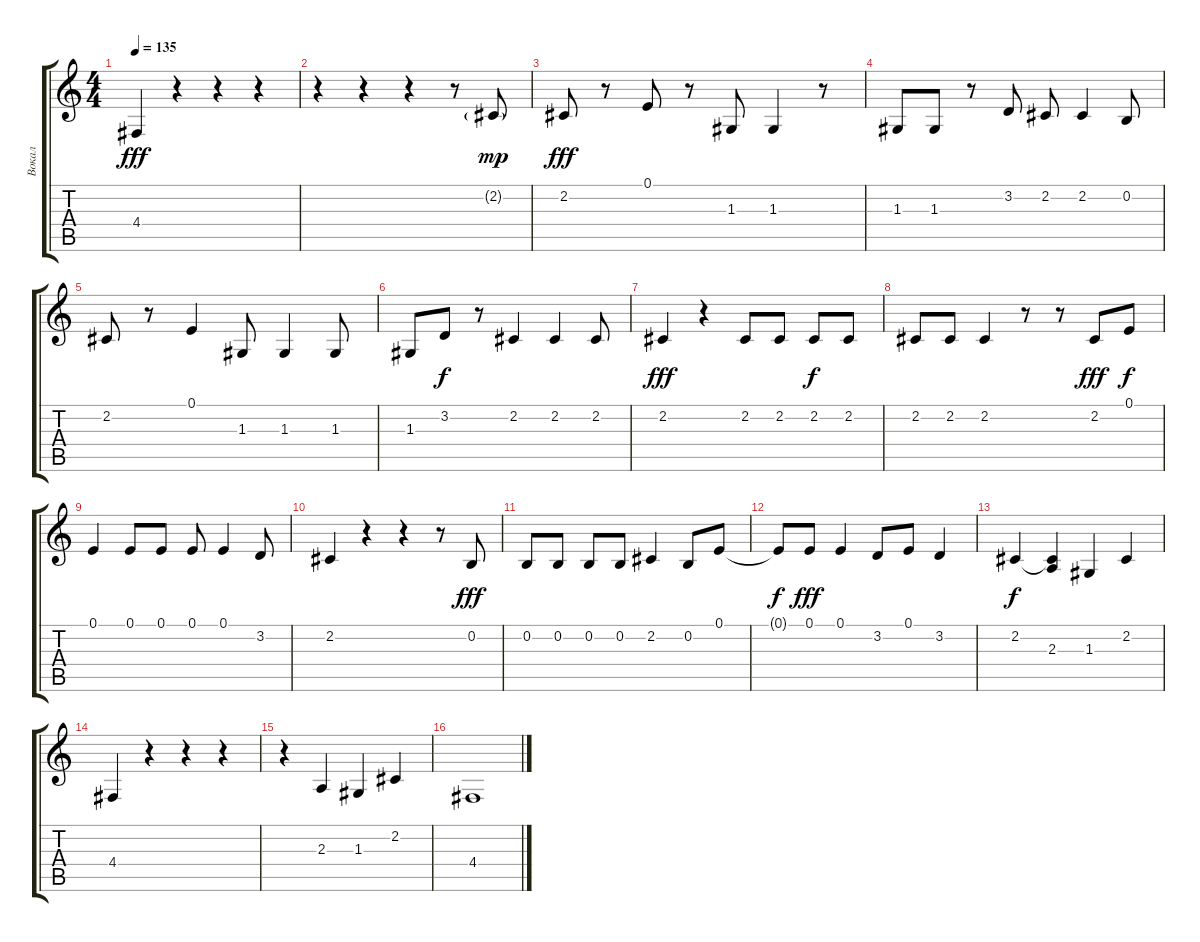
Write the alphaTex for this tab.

\track ("Вокал" "Вокал") {instrument accordion}
\staff {score tabs}
\tuning (E4 B3 G3 D3 A2 E2) {hide}
\ts (4 4)
\tempo 135
\clef g2
\ks c
4.4.4{dy fff} r.4 r.4 r.4 |
r.4 r.4 r.4 r.8 2.2{g}.8{dy mp} |
2.2.8{dy fff} r.8 0.1.8 r.8 1.3.8 1.3.4 r.8 |
1.3.8 1.3.8 r.8 3.2.8 2.2.8 2.2.4 0.2.8 |
2.2.8 r.8 0.1.4 1.3.8 1.3.4 1.3.8 |
1.3.8 3.2.8{dy f} r.8 2.2.4 2.2.4 2.2.8 |
2.2.4{dy fff} r.4 2.2.8 2.2.8 2.2.8{dy f} 2.2.8 |
2.2.8 2.2.8 2.2.4 r.8 r.8 2.2.8{dy fff} 0.1.8{dy f} |
0.1.4 0.1.8 0.1.8 0.1.8 0.1.4 3.2.8 |
2.2.4 r.4 r.4 r.8 0.2.8{dy fff} |
0.2.8 0.2.8 0.2.8 0.2.8 2.2.4 0.2.8 0.1.8 |
0.1{t}.8{dy f} 0.1.8{dy fff} 0.1.4 3.2.8 0.1.8 3.2.4 |
2.2.4{dy f} (2.2{t} 2.3).4 1.3.4 2.2.4 |
4.4.4 r.4 r.4 r.4 |
r.4 2.3.4 1.3.4 2.2.4 |
4.4.1
